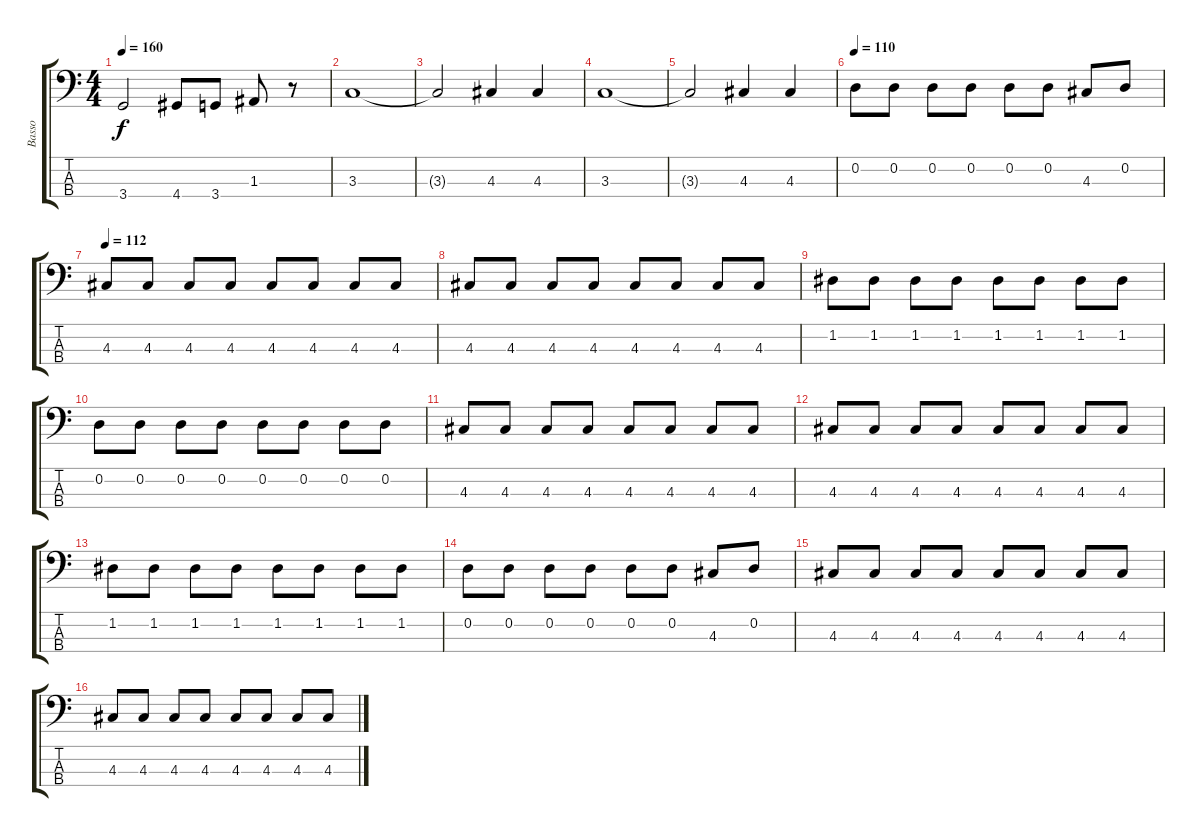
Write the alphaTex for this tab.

\track ("Basso" "Basso") {instrument electricbassfinger}
\staff {score tabs}
\tuning (G2 D2 A1 E1) {hide}
\ts (4 4)
\tempo 160
\clef f4
\ks c
3.4{t}.2{dy f} 4.4.8 3.4.8 1.3.8 r.8 |
3.3.1 |
3.3{t}.2 4.3.4 4.3.4 |
3.3.1 |
3.3{t}.2 4.3.4 4.3.4 |
\tempo 110
0.2.8 0.2.8 0.2.8 0.2.8 0.2.8 0.2.8 4.3.8 0.2.8 |
\tempo 112
4.3.8 4.3.8 4.3.8 4.3.8 4.3.8 4.3.8 4.3.8 4.3.8 |
4.3.8 4.3.8 4.3.8 4.3.8 4.3.8 4.3.8 4.3.8 4.3.8 |
1.2.8 1.2.8 1.2.8 1.2.8 1.2.8 1.2.8 1.2.8 1.2.8 |
0.2.8 0.2.8 0.2.8 0.2.8 0.2.8 0.2.8 0.2.8 0.2.8 |
4.3.8 4.3.8 4.3.8 4.3.8 4.3.8 4.3.8 4.3.8 4.3.8 |
4.3.8 4.3.8 4.3.8 4.3.8 4.3.8 4.3.8 4.3.8 4.3.8 |
1.2.8 1.2.8 1.2.8 1.2.8 1.2.8 1.2.8 1.2.8 1.2.8 |
0.2.8 0.2.8 0.2.8 0.2.8 0.2.8 0.2.8 4.3.8 0.2.8 |
4.3.8 4.3.8 4.3.8 4.3.8 4.3.8 4.3.8 4.3.8 4.3.8 |
4.3.8 4.3.8 4.3.8 4.3.8 4.3.8 4.3.8 4.3.8 4.3.8
